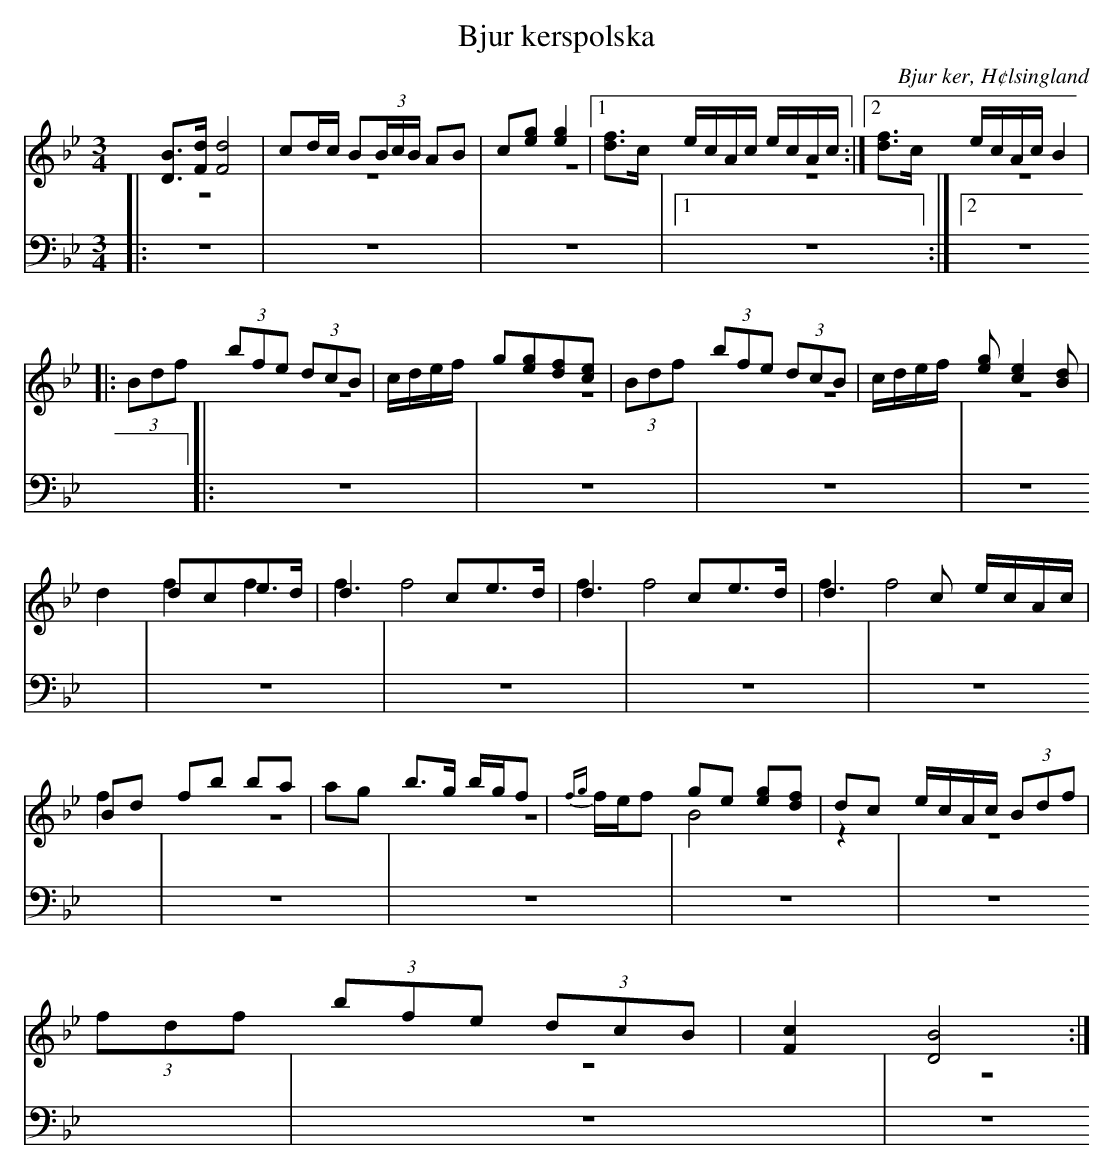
X:1
T: Bjur kerspolska
O: Bjur ker, H¢lsingland
M: 3/4
L: 1/8
K: Bb
V:1
V:2 merge
V:3
V:1
[DB]>[Fd] [F4d4]|cd/c/ B(3B/c/B/ AB|c[eg] [e2g2]  |1[df]>c e/c/A/c/ e/c/A/c/:|2[df]>c e/c/A/c/ B2|
|:(3Bdf  (3bfe (3dcB |c/d/e/f/ g[eg][df][ce]|(3Bdf  (3bfe (3dcB |c/d/e/f/ [eg][c2e2][Bd]|
d2 dce>d|d3 ce>d|d3 ce>d|d3 c e/c/A/c/ |
Bd fb ba|ag b>g b/g/f|{fg}f/e/f ge [eg][df]|dc e/c/A/c/ (3Bdf|
(3fdf (3bfe (3dcB|[F2c2] [D4B4]:|
V:2
|: z6| z6|z6|1z6:|2 z6
|:z6| z6|z6|z6|
f2 f2 f2|f4 f2|f4 f2|f4 f2|
z6| z6|B4 z2|z6|
z6| z6:|
V:3 clef=bass
|: z6| z6|z6|1z6:|2 z6
|:z6| z6|z6|z6|
z6| z6|z6|z6|
z6| z6|z6|z6|
z6| z6:|
